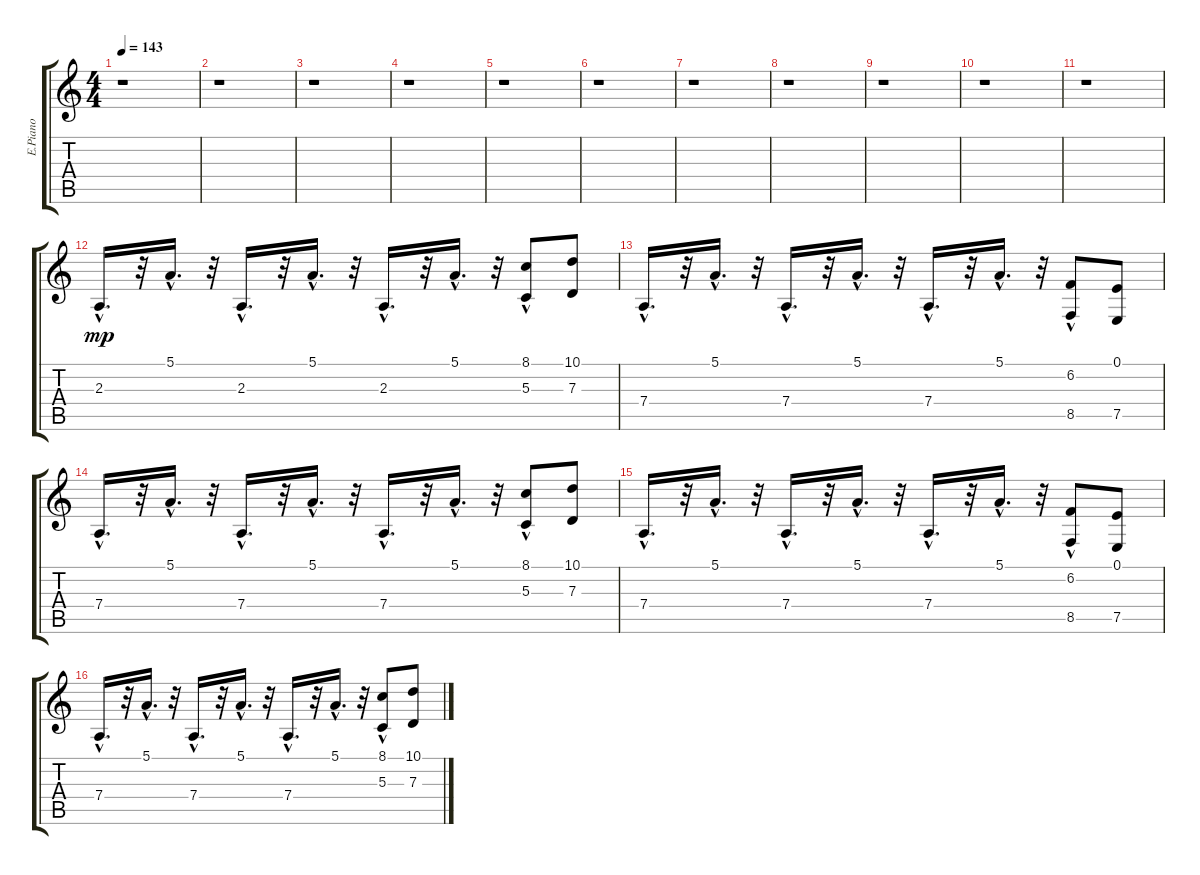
\track ("E.Piano  " "E.Piano  ") {instrument electricgrandpiano}
\staff {score tabs}
\tuning (E4 B3 G3 D3 A2 E2) {hide}
\ts (4 4)
\tempo 143
\clef g2
\ks c
r.1{dy mp} |
r.1 |
r.1 |
r.1 |
r.1 |
r.1 |
r.1 |
r.1 |
r.1 |
r.1 |
r.1 |
2.3{hac}.16{d} r.32 5.1{hac}.16{d} r.32 2.3{hac}.16{d} r.32 5.1{hac}.16{d} r.32 2.3{hac}.16{d} r.32 5.1{hac}.16{d} r.32 (8.1 5.3{hac}).8 (10.1 7.3).8 |
7.4{hac}.16{d} r.32 5.1{hac}.16{d} r.32 7.4{hac}.16{d} r.32 5.1{hac}.16{d} r.32 7.4{hac}.16{d} r.32 5.1{hac}.16{d} r.32 (6.2 8.5{hac}).8 (0.1 7.5).8 |
7.4{hac}.16{d} r.32 5.1{hac}.16{d} r.32 7.4{hac}.16{d} r.32 5.1{hac}.16{d} r.32 7.4{hac}.16{d} r.32 5.1{hac}.16{d} r.32 (8.1 5.3{hac}).8 (10.1 7.3).8 |
7.4{hac}.16{d} r.32 5.1{hac}.16{d} r.32 7.4{hac}.16{d} r.32 5.1{hac}.16{d} r.32 7.4{hac}.16{d} r.32 5.1{hac}.16{d} r.32 (6.2 8.5{hac}).8 (0.1 7.5).8 |
7.4{hac}.16{d} r.32 5.1{hac}.16{d} r.32 7.4{hac}.16{d} r.32 5.1{hac}.16{d} r.32 7.4{hac}.16{d} r.32 5.1{hac}.16{d} r.32 (8.1 5.3{hac}).8 (10.1 7.3).8
